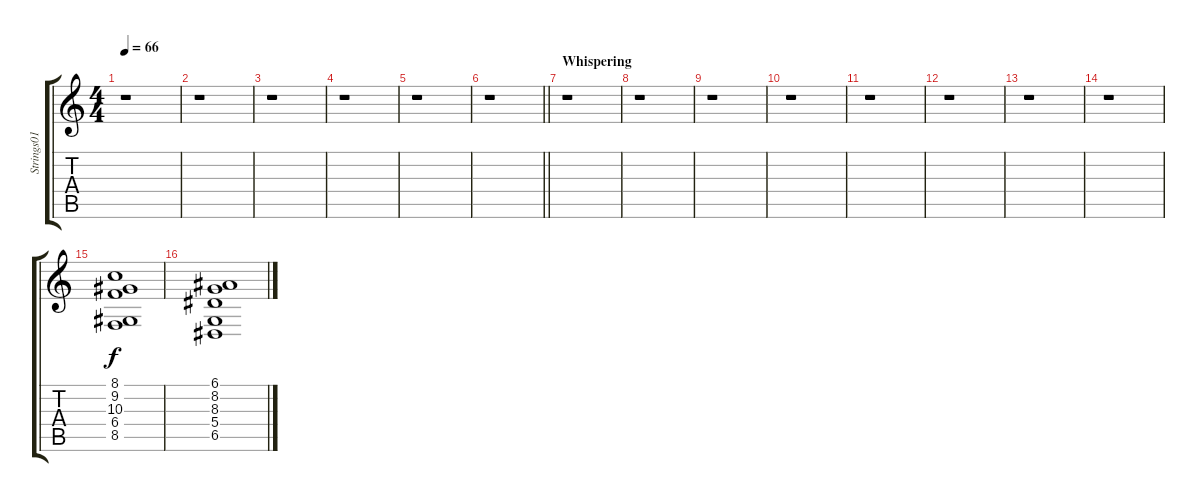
\track ("Strings01" "Strings01") {instrument stringensemble1}
\staff {score tabs}
\tuning (E4 B3 G3 D3 A2 E2) {hide}
\ts (4 4)
\tempo 66
\clef g2
\ks c
r.1{dy f} |
r.1 |
r.1 |
r.1 |
r.1 |
\barLineRight lightlight
r.1 |
\section ("" "Whispering")
r.1 |
r.1 |
r.1 |
r.1 |
r.1 |
r.1 |
r.1 |
r.1 |
(8.1 9.2 10.3 6.4 8.5).1 |
(6.1 8.2 8.3 5.4 6.5).1
